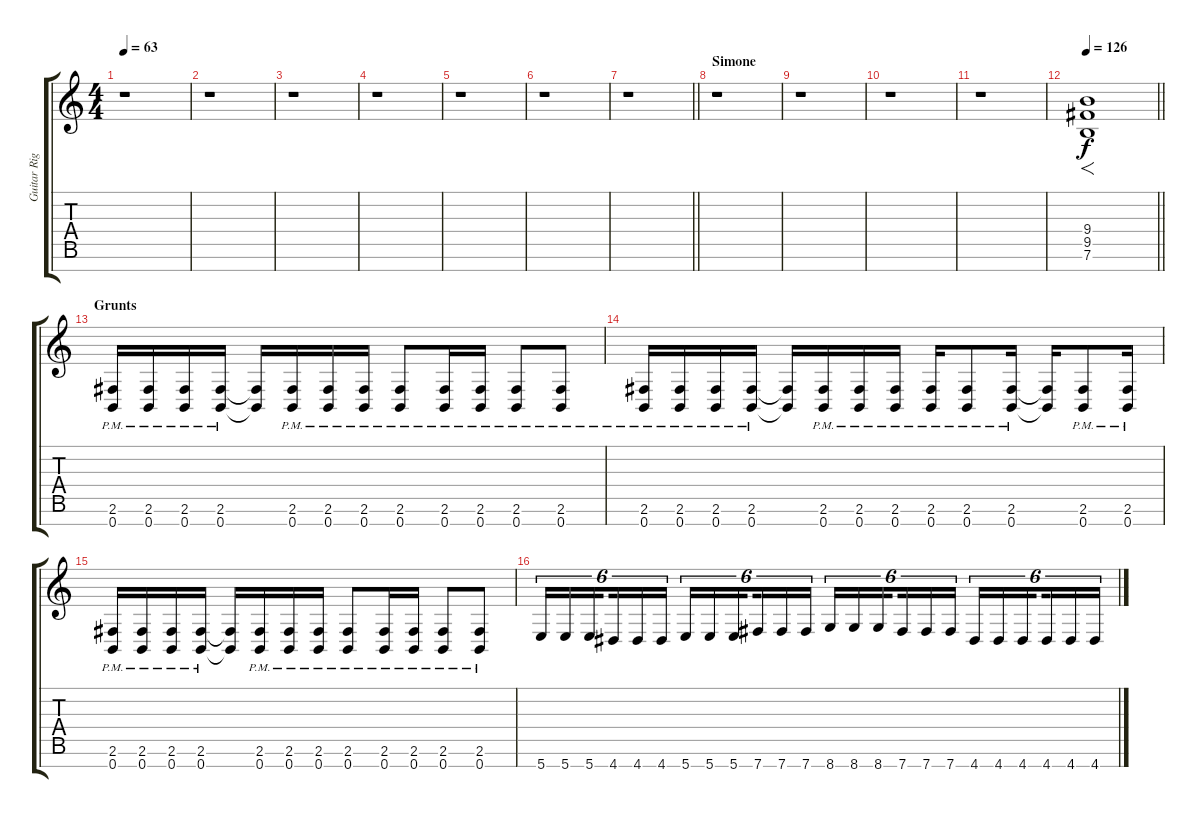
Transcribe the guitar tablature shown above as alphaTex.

\track ("Guitar Right" "Guitar Rig") {instrument distortionguitar}
\staff {score tabs}
\tuning (E4 B3 G3 D3 A2 E2 B1) {hide}
\ts (4 4)
\tempo 63
\clef g2
\ks c
r.1{dy ff} |
r.1 |
r.1 |
r.1 |
r.1 |
r.1 |
\barLineRight lightlight
r.1 |
\section ("" "Simone")
r.1 |
r.1 |
r.1 |
r.1 |
\tempo 126
\barLineRight lightlight
(9.4 9.5 7.6).1{f dy f} |
\section ("" "Grunts")
(2.6{pm} 0.7{pm}).16 (2.6{pm} 0.7{pm}).16 (2.6{pm} 0.7{pm}).16 (2.6{pm} 0.7{pm}).16 (2.6{t} 0.7{t}).16 (2.6{pm} 0.7{pm}).16 (2.6{pm} 0.7{pm}).16 (2.6{pm} 0.7{pm}).16 (2.6{pm} 0.7{pm}).8 (2.6{pm} 0.7{pm}).16 (2.6{pm} 0.7{pm}).16 (2.6{pm} 0.7{pm}).8 (2.6{pm} 0.7{pm}).8 |
(2.6{pm} 0.7{pm}).16 (2.6{pm} 0.7{pm}).16 (2.6{pm} 0.7{pm}).16 (2.6{pm} 0.7{pm}).16 (2.6{t} 0.7{t}).16 (2.6{pm} 0.7{pm}).16 (2.6{pm} 0.7{pm}).16 (2.6{pm} 0.7{pm}).16 (2.6{pm} 0.7{pm}).16 (2.6{pm} 0.7{pm}).8 (2.6{pm} 0.7{pm}).16 (2.6{t} 0.7{t}).16 (2.6{pm} 0.7{pm}).8 (2.6{pm} 0.7{pm}).16 |
(2.6{pm} 0.7{pm}).16 (2.6{pm} 0.7{pm}).16 (2.6{pm} 0.7{pm}).16 (2.6{pm} 0.7{pm}).16 (2.6{t} 0.7{t}).16 (2.6{pm} 0.7{pm}).16 (2.6{pm} 0.7{pm}).16 (2.6{pm} 0.7{pm}).16 (2.6{pm} 0.7{pm}).8 (2.6{pm} 0.7{pm}).16 (2.6{pm} 0.7{pm}).16 (2.6{pm} 0.7{pm}).8 (2.6{pm} 0.7{pm}).8 |
5.7.16{tu (6 4)} 5.7.16{tu (6 4)} 5.7.16{tu (6 4) beam splitsecondary} 4.7.16{tu (6 4)} 4.7.16{tu (6 4)} 4.7.16{tu (6 4)} 5.7.16{tu (6 4)} 5.7.16{tu (6 4)} 5.7.16{tu (6 4) beam splitsecondary} 7.7.16{tu (6 4)} 7.7.16{tu (6 4)} 7.7.16{tu (6 4)} 8.7.16{tu (6 4)} 8.7.16{tu (6 4)} 8.7.16{tu (6 4) beam splitsecondary} 7.7.16{tu (6 4)} 7.7.16{tu (6 4)} 7.7.16{tu (6 4)} 4.7.16{tu (6 4)} 4.7.16{tu (6 4)} 4.7.16{tu (6 4) beam splitsecondary} 4.7.16{tu (6 4)} 4.7.16{tu (6 4)} 4.7.16{tu (6 4)}
